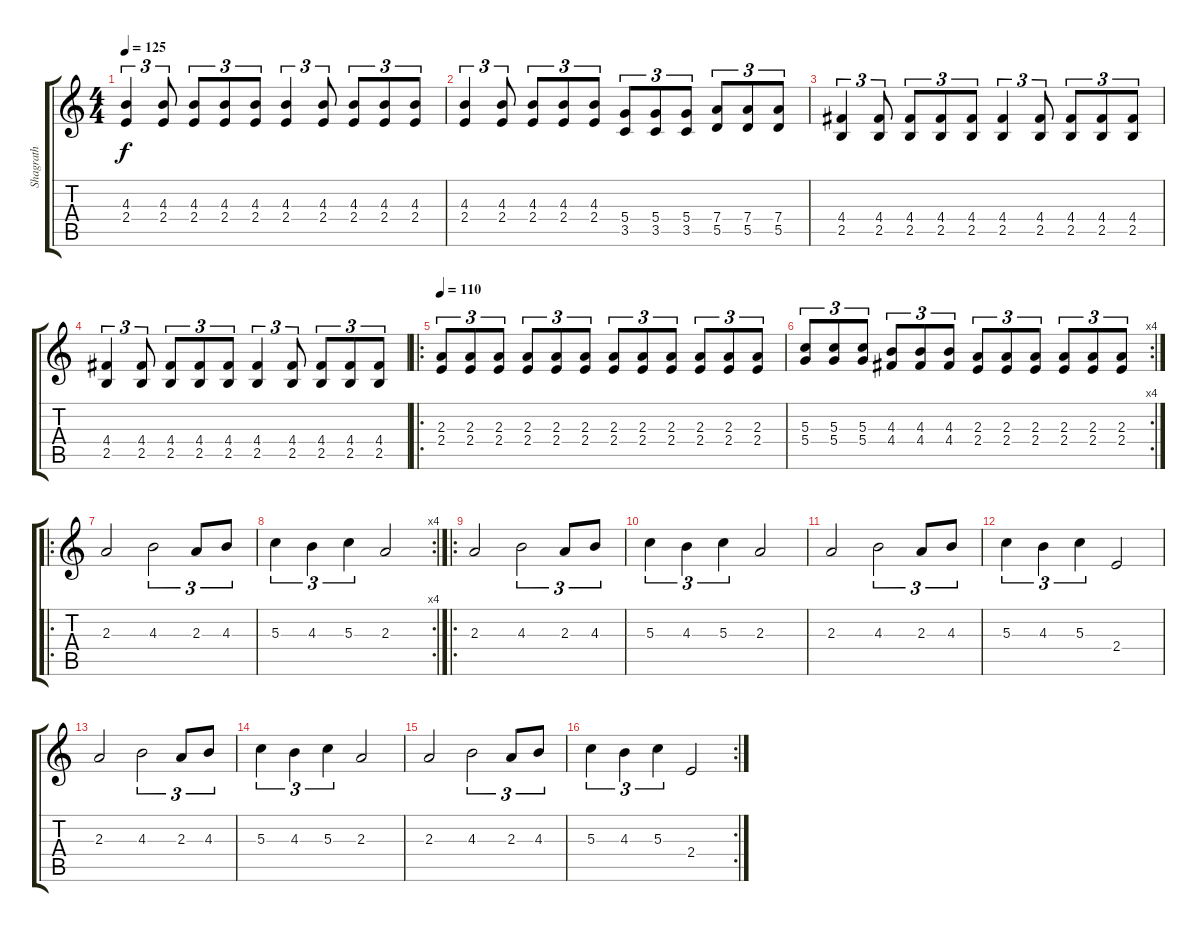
\track ("Shagrath" "Shagrath") {instrument overdrivenguitar}
\staff {score tabs}
\tuning (E4 B3 G3 D3 A2 E2) {hide}
\ts (4 4)
\tempo 125
\clef g2
\ks c
(4.3 2.4).4{tu (3 2) dy f} (4.3 2.4).8{tu (3 2)} (4.3 2.4).8{tu (3 2)} (4.3 2.4).8{tu (3 2)} (4.3 2.4).8{tu (3 2)} (4.3 2.4).4{tu (3 2)} (4.3 2.4).8{tu (3 2)} (4.3 2.4).8{tu (3 2)} (4.3 2.4).8{tu (3 2)} (4.3 2.4).8{tu (3 2)} |
(4.3 2.4).4{tu (3 2)} (4.3 2.4).8{tu (3 2)} (4.3 2.4).8{tu (3 2)} (4.3 2.4).8{tu (3 2)} (4.3 2.4).8{tu (3 2)} (5.4 3.5).8{tu (3 2)} (5.4 3.5).8{tu (3 2)} (5.4 3.5).8{tu (3 2)} (7.4 5.5).8{tu (3 2)} (7.4 5.5).8{tu (3 2)} (7.4 5.5).8{tu (3 2)} |
(4.4 2.5).4{tu (3 2)} (4.4 2.5).8{tu (3 2)} (4.4 2.5).8{tu (3 2)} (4.4 2.5).8{tu (3 2)} (4.4 2.5).8{tu (3 2)} (4.4 2.5).4{tu (3 2)} (4.4 2.5).8{tu (3 2)} (4.4 2.5).8{tu (3 2)} (4.4 2.5).8{tu (3 2)} (4.4 2.5).8{tu (3 2)} |
(4.4 2.5).4{tu (3 2)} (4.4 2.5).8{tu (3 2)} (4.4 2.5).8{tu (3 2)} (4.4 2.5).8{tu (3 2)} (4.4 2.5).8{tu (3 2)} (4.4 2.5).4{tu (3 2)} (4.4 2.5).8{tu (3 2)} (4.4 2.5).8{tu (3 2)} (4.4 2.5).8{tu (3 2)} (4.4 2.5).8{tu (3 2)} |
\ro
\tempo 110
(2.3 2.4).8{tu (3 2) instrument overdrivenguitar} (2.3 2.4).8{tu (3 2)} (2.3 2.4).8{tu (3 2)} (2.3 2.4).8{tu (3 2)} (2.3 2.4).8{tu (3 2)} (2.3 2.4).8{tu (3 2)} (2.3 2.4).8{tu (3 2)} (2.3 2.4).8{tu (3 2)} (2.3 2.4).8{tu (3 2)} (2.3 2.4).8{tu (3 2)} (2.3 2.4).8{tu (3 2)} (2.3 2.4).8{tu (3 2)} |
\rc 4
(5.3 5.4).8{tu (3 2)} (5.3 5.4).8{tu (3 2)} (5.3 5.4).8{tu (3 2)} (4.3 4.4).8{tu (3 2)} (4.3 4.4).8{tu (3 2)} (4.3 4.4).8{tu (3 2)} (2.3 2.4).8{tu (3 2)} (2.3 2.4).8{tu (3 2)} (2.3 2.4).8{tu (3 2)} (2.3 2.4).8{tu (3 2)} (2.3 2.4).8{tu (3 2)} (2.3 2.4).8{tu (3 2)} |
\ro
2.3.2 4.3.2{tu (3 2)} 2.3.8{tu (3 2)} 4.3.8{tu (3 2)} |
\rc 4
5.3.4{tu (3 2)} 4.3.4{tu (3 2)} 5.3.4{tu (3 2)} 2.3.2 |
\ro
2.3.2 4.3.2{tu (3 2)} 2.3.8{tu (3 2)} 4.3.8{tu (3 2)} |
5.3.4{tu (3 2)} 4.3.4{tu (3 2)} 5.3.4{tu (3 2)} 2.3.2 |
2.3.2 4.3.2{tu (3 2)} 2.3.8{tu (3 2)} 4.3.8{tu (3 2)} |
5.3.4{tu (3 2)} 4.3.4{tu (3 2)} 5.3.4{tu (3 2)} 2.4.2 |
2.3.2 4.3.2{tu (3 2)} 2.3.8{tu (3 2)} 4.3.8{tu (3 2)} |
5.3.4{tu (3 2)} 4.3.4{tu (3 2)} 5.3.4{tu (3 2)} 2.3.2 |
2.3.2 4.3.2{tu (3 2)} 2.3.8{tu (3 2)} 4.3.8{tu (3 2)} |
\rc 2
5.3.4{tu (3 2)} 4.3.4{tu (3 2)} 5.3.4{tu (3 2)} 2.4.2
